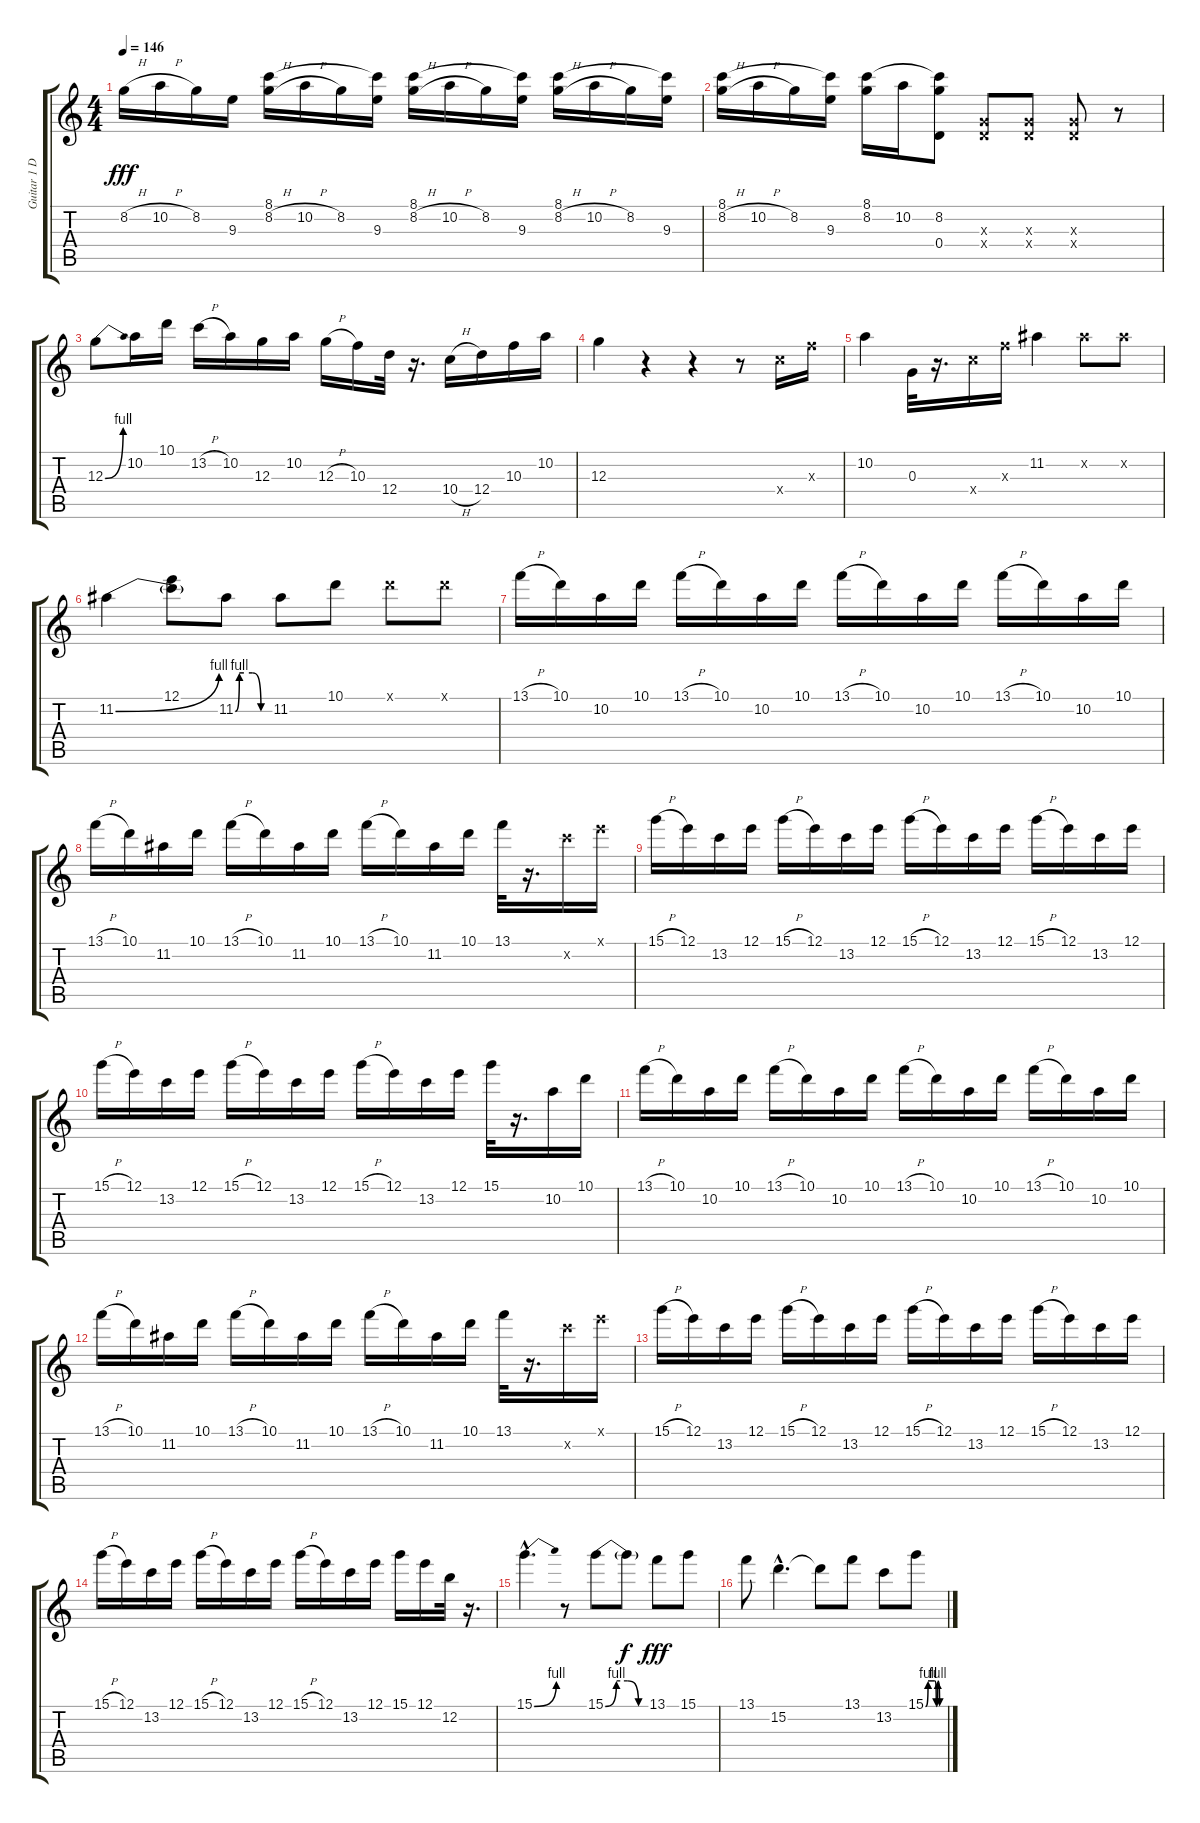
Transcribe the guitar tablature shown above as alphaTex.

\track ("Guitar 1 Doubled" "Guitar 1 D") {instrument electricguitarjazz}
\staff {score tabs}
\tuning (E4 B3 G3 D3 A2 E2) {hide}
\ts (4 4)
\tempo 146
\clef g2
\ks c
8.2{h}.16{dy fff} 10.2{h}.16 8.2.16 9.3.16 (8.1 8.2{h}).16 10.2{h}.16 8.2.16 (8.1{t} 9.3).16 (8.1 8.2{h}).16 10.2{h}.16 8.2.16 (8.1{t} 9.3).16 (8.1 8.2{h}).16 10.2{h}.16 8.2.16 (8.1{t} 9.3).16 |
(8.1 8.2{h}).16 10.2{h}.16 8.2.16 (8.1{t} 9.3).16 (8.1 8.2).16 10.2.16 (8.1{t} 8.2 0.4).8 (0.3{x} 0.4{x}).8 (0.3{x} 0.4{x}).8 (0.3{x} 0.4{x}).8 r.8 |
12.3{be (bend 0 0 60 4)}.8 10.2.16 10.1.16 13.2{h}.16 10.2.16 12.3.16 10.2.16 12.3{h}.16 10.3.16 12.4.32 r.16{d} 10.4{h}.16 12.4.16 10.3.16 10.2.16 |
12.3.4 r.4 r.4 r.8 10.4{x}.16 10.3{x}.16 |
10.2.4 0.3.32 r.16{d} 10.4{x}.16 10.3{x}.16 11.2.4 11.2{x}.8 11.2{x}.8 |
11.2{be (bend 0 0 60 4)}.4 (12.1 11.2{t}).8 11.2{be (custom 0 0 7 4 15 4 30 4 45 0 60 0)}.8 11.2.8 10.1.8 10.1{x}.8 10.1{x}.8 |
13.1{h}.16 10.1.16 10.2.16 10.1.16 13.1{h}.16 10.1.16 10.2.16 10.1.16 13.1{h}.16 10.1.16 10.2.16 10.1.16 13.1{h}.16 10.1.16 10.2.16 10.1.16 |
13.1{h}.16 10.1.16 11.2.16 10.1.16 13.1{h}.16 10.1.16 11.2.16 10.1.16 13.1{h}.16 10.1.16 11.2.16 10.1.16 13.1.32 r.16{d} 13.2{x}.16 12.1{x}.16 |
15.1{h}.16 12.1.16 13.2.16 12.1.16 15.1{h}.16 12.1.16 13.2.16 12.1.16 15.1{h}.16 12.1.16 13.2.16 12.1.16 15.1{h}.16 12.1.16 13.2.16 12.1.16 |
15.1{h}.16 12.1.16 13.2.16 12.1.16 15.1{h}.16 12.1.16 13.2.16 12.1.16 15.1{h}.16 12.1.16 13.2.16 12.1.16 15.1.32 r.16{d} 10.2.16 10.1.16 |
13.1{h}.16 10.1.16 10.2.16 10.1.16 13.1{h}.16 10.1.16 10.2.16 10.1.16 13.1{h}.16 10.1.16 10.2.16 10.1.16 13.1{h}.16 10.1.16 10.2.16 10.1.16 |
13.1{h}.16 10.1.16 11.2.16 10.1.16 13.1{h}.16 10.1.16 11.2.16 10.1.16 13.1{h}.16 10.1.16 11.2.16 10.1.16 13.1.32 r.16{d} 13.2{x}.16 12.1{x}.16 |
15.1{h}.16 12.1.16 13.2.16 12.1.16 15.1{h}.16 12.1.16 13.2.16 12.1.16 15.1{h}.16 12.1.16 13.2.16 12.1.16 15.1{h}.16 12.1.16 13.2.16 12.1.16 |
15.1{h}.16 12.1.16 13.2.16 12.1.16 15.1{h}.16 12.1.16 13.2.16 12.1.16 15.1{h}.16 12.1.16 13.2.16 12.1.16 15.1.16 12.1.16 12.2.32 r.16{d} |
15.1{be (bend 0 0 60 4) hac}.4{d} r.8 15.1{be (custom 0 0 15 4 30 4 45 0 60 0)}.8 15.1{t}.8{dy f} 13.1.8{dy fff} 15.1.8 |
13.1.8 15.2{hac}.4{d} 15.2{t}.8 13.1.8 13.2.8 15.1{be (custom 0 0 8 4 30 4 35 0 40 4 46 0 60 0)}.8
